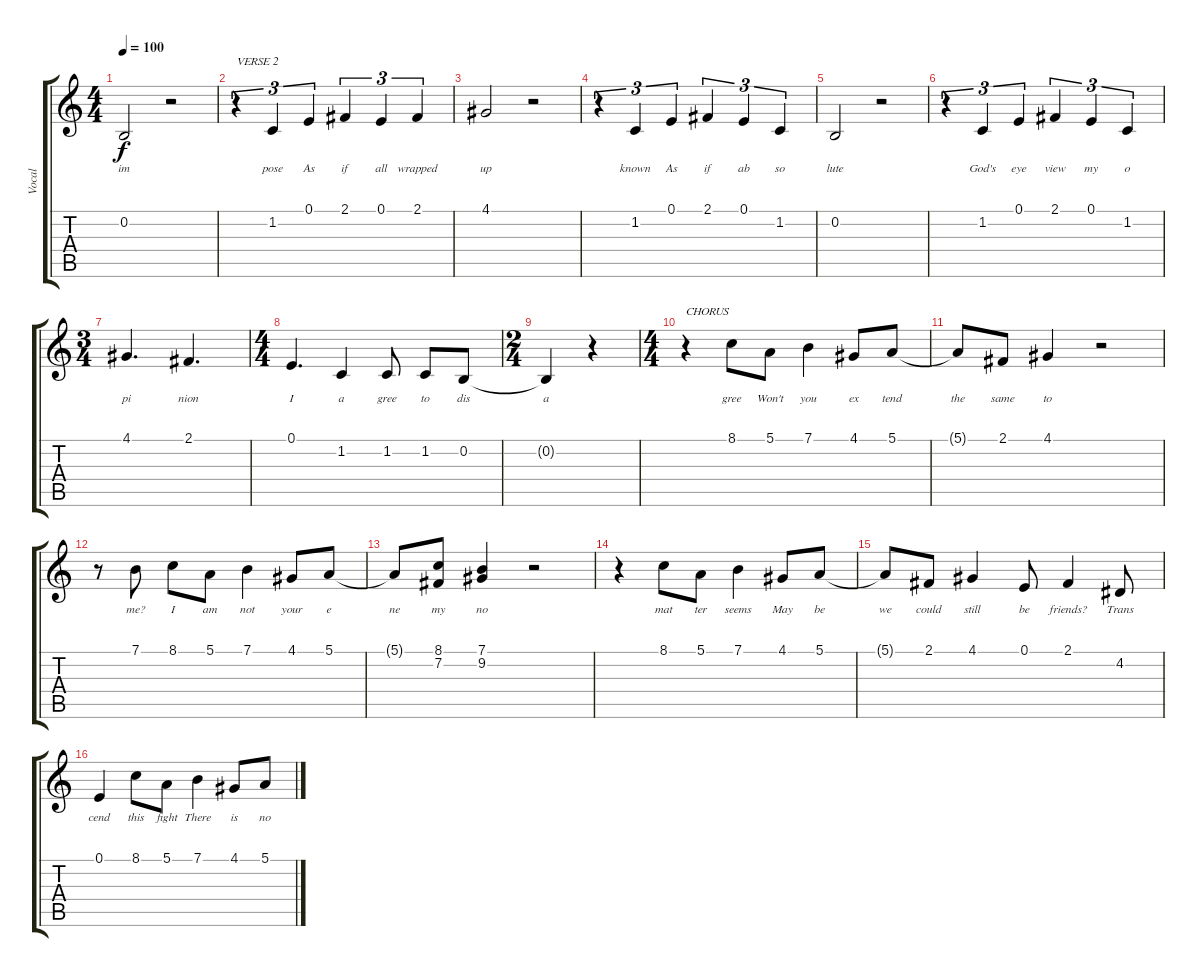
\track ("Vocal" "Vocal") {instrument acousticgrandpiano}
\staff {score tabs}
\tuning (E4 B3 G3 D3 A2 E2) {hide}
\ts (4 4)
\tempo 100
\clef g2
\ks c
0.2{t}.2{lyrics (0 "im") lyrics (1 "") lyrics (2 "") lyrics (3 "") lyrics (4 "") dy f} r.2 |
r.4{tu (3 2) txt "VERSE 2"} 1.2.4{tu (3 2) lyrics (0 "pose") lyrics (1 "") lyrics (2 "") lyrics (3 "") lyrics (4 "")} 0.1.4{tu (3 2) lyrics (0 "As") lyrics (1 "") lyrics (2 "") lyrics (3 "") lyrics (4 "")} 2.1.4{tu (3 2) lyrics (0 "if") lyrics (1 "") lyrics (2 "") lyrics (3 "") lyrics (4 "")} 0.1.4{tu (3 2) lyrics (0 "all") lyrics (1 "") lyrics (2 "") lyrics (3 "") lyrics (4 "")} 2.1.4{tu (3 2) lyrics (0 "wrapped") lyrics (1 "") lyrics (2 "") lyrics (3 "") lyrics (4 "")} |
4.1.2{lyrics (0 "up") lyrics (1 "") lyrics (2 "") lyrics (3 "") lyrics (4 "")} r.2 |
r.4{tu (3 2)} 1.2.4{tu (3 2) lyrics (0 "known") lyrics (1 "") lyrics (2 "") lyrics (3 "") lyrics (4 "")} 0.1.4{tu (3 2) lyrics (0 "As") lyrics (1 "") lyrics (2 "") lyrics (3 "") lyrics (4 "")} 2.1.4{tu (3 2) lyrics (0 "if") lyrics (1 "") lyrics (2 "") lyrics (3 "") lyrics (4 "")} 0.1.4{tu (3 2) lyrics (0 "ab") lyrics (1 "") lyrics (2 "") lyrics (3 "") lyrics (4 "")} 1.2.4{tu (3 2) lyrics (0 "so") lyrics (1 "") lyrics (2 "") lyrics (3 "") lyrics (4 "")} |
0.2.2{lyrics (0 "lute") lyrics (1 "") lyrics (2 "") lyrics (3 "") lyrics (4 "")} r.2 |
r.4{tu (3 2)} 1.2.4{tu (3 2) lyrics (0 "God's") lyrics (1 "") lyrics (2 "") lyrics (3 "") lyrics (4 "")} 0.1.4{tu (3 2) lyrics (0 "eye") lyrics (1 "") lyrics (2 "") lyrics (3 "") lyrics (4 "")} 2.1.4{tu (3 2) lyrics (0 "view") lyrics (1 "") lyrics (2 "") lyrics (3 "") lyrics (4 "")} 0.1.4{tu (3 2) lyrics (0 "my") lyrics (1 "") lyrics (2 "") lyrics (3 "") lyrics (4 "")} 1.2.4{tu (3 2) lyrics (0 "o") lyrics (1 "") lyrics (2 "") lyrics (3 "") lyrics (4 "")} |
\ts (3 4)
4.1.4{d lyrics (0 "pi") lyrics (1 "") lyrics (2 "") lyrics (3 "") lyrics (4 "")} 2.1.4{d lyrics (0 "nion") lyrics (1 "") lyrics (2 "") lyrics (3 "") lyrics (4 "")} |
\ts (4 4)
0.1.4{d lyrics (0 "I") lyrics (1 "") lyrics (2 "") lyrics (3 "") lyrics (4 "")} 1.2.4{lyrics (0 "a") lyrics (1 "") lyrics (2 "") lyrics (3 "") lyrics (4 "")} 1.2.8{lyrics (0 "gree") lyrics (1 "") lyrics (2 "") lyrics (3 "") lyrics (4 "")} 1.2.8{lyrics (0 "to") lyrics (1 "") lyrics (2 "") lyrics (3 "") lyrics (4 "")} 0.2.8{lyrics (0 "dis") lyrics (1 "") lyrics (2 "") lyrics (3 "") lyrics (4 "")} |
\ts (2 4)
0.2{t}.4{lyrics (0 "a") lyrics (1 "") lyrics (2 "") lyrics (3 "") lyrics (4 "")} r.4 |
\ts (4 4)
r.4{txt "CHORUS"} 8.1.8{lyrics (0 "gree") lyrics (1 "") lyrics (2 "") lyrics (3 "") lyrics (4 "")} 5.1.8{lyrics (0 "Won't") lyrics (1 "") lyrics (2 "") lyrics (3 "") lyrics (4 "")} 7.1.4{lyrics (0 "you") lyrics (1 "") lyrics (2 "") lyrics (3 "") lyrics (4 "")} 4.1.8{lyrics (0 "ex") lyrics (1 "") lyrics (2 "") lyrics (3 "") lyrics (4 "")} 5.1.8{lyrics (0 "tend") lyrics (1 "") lyrics (2 "") lyrics (3 "") lyrics (4 "")} |
5.1{t}.8{lyrics (0 "the") lyrics (1 "") lyrics (2 "") lyrics (3 "") lyrics (4 "")} 2.1.8{lyrics (0 "same") lyrics (1 "") lyrics (2 "") lyrics (3 "") lyrics (4 "")} 4.1.4{lyrics (0 "to") lyrics (1 "") lyrics (2 "") lyrics (3 "") lyrics (4 "")} r.2 |
r.8 7.1.8{lyrics (0 "me?") lyrics (1 "") lyrics (2 "") lyrics (3 "") lyrics (4 "")} 8.1.8{lyrics (0 "I") lyrics (1 "") lyrics (2 "") lyrics (3 "") lyrics (4 "")} 5.1.8{lyrics (0 "am") lyrics (1 "") lyrics (2 "") lyrics (3 "") lyrics (4 "")} 7.1.4{lyrics (0 "not") lyrics (1 "") lyrics (2 "") lyrics (3 "") lyrics (4 "")} 4.1.8{lyrics (0 "your") lyrics (1 "") lyrics (2 "") lyrics (3 "") lyrics (4 "")} 5.1.8{lyrics (0 "e") lyrics (1 "") lyrics (2 "") lyrics (3 "") lyrics (4 "")} |
5.1{t}.8{lyrics (0 "ne") lyrics (1 "") lyrics (2 "") lyrics (3 "") lyrics (4 "")} (8.1 7.2).8{lyrics (0 "my") lyrics (1 "") lyrics (2 "") lyrics (3 "") lyrics (4 "")} (7.1 9.2).4{lyrics (0 "no") lyrics (1 "") lyrics (2 "") lyrics (3 "") lyrics (4 "")} r.2 |
r.4 8.1.8{lyrics (0 "mat") lyrics (1 "") lyrics (2 "") lyrics (3 "") lyrics (4 "")} 5.1.8{lyrics (0 "ter") lyrics (1 "") lyrics (2 "") lyrics (3 "") lyrics (4 "")} 7.1.4{lyrics (0 "seems") lyrics (1 "") lyrics (2 "") lyrics (3 "") lyrics (4 "")} 4.1.8{lyrics (0 "May") lyrics (1 "") lyrics (2 "") lyrics (3 "") lyrics (4 "")} 5.1.8{lyrics (0 "be") lyrics (1 "") lyrics (2 "") lyrics (3 "") lyrics (4 "")} |
5.1{t}.8{lyrics (0 "we") lyrics (1 "") lyrics (2 "") lyrics (3 "") lyrics (4 "")} 2.1.8{lyrics (0 "could") lyrics (1 "") lyrics (2 "") lyrics (3 "") lyrics (4 "")} 4.1.4{lyrics (0 "still") lyrics (1 "") lyrics (2 "") lyrics (3 "") lyrics (4 "")} 0.1.8{lyrics (0 "be") lyrics (1 "") lyrics (2 "") lyrics (3 "") lyrics (4 "")} 2.1.4{lyrics (0 "friends?") lyrics (1 "") lyrics (2 "") lyrics (3 "") lyrics (4 "")} 4.2.8{lyrics (0 "Trans") lyrics (1 "") lyrics (2 "") lyrics (3 "") lyrics (4 "")} |
0.1.4{lyrics (0 "cend") lyrics (1 "") lyrics (2 "") lyrics (3 "") lyrics (4 "")} 8.1.8{lyrics (0 "this") lyrics (1 "") lyrics (2 "") lyrics (3 "") lyrics (4 "")} 5.1.8{lyrics (0 "fight") lyrics (1 "") lyrics (2 "") lyrics (3 "") lyrics (4 "")} 7.1.4{lyrics (0 "There") lyrics (1 "") lyrics (2 "") lyrics (3 "") lyrics (4 "")} 4.1.8{lyrics (0 "is") lyrics (1 "") lyrics (2 "") lyrics (3 "") lyrics (4 "")} 5.1.8{lyrics (0 "no") lyrics (1 "") lyrics (2 "") lyrics (3 "") lyrics (4 "")}
